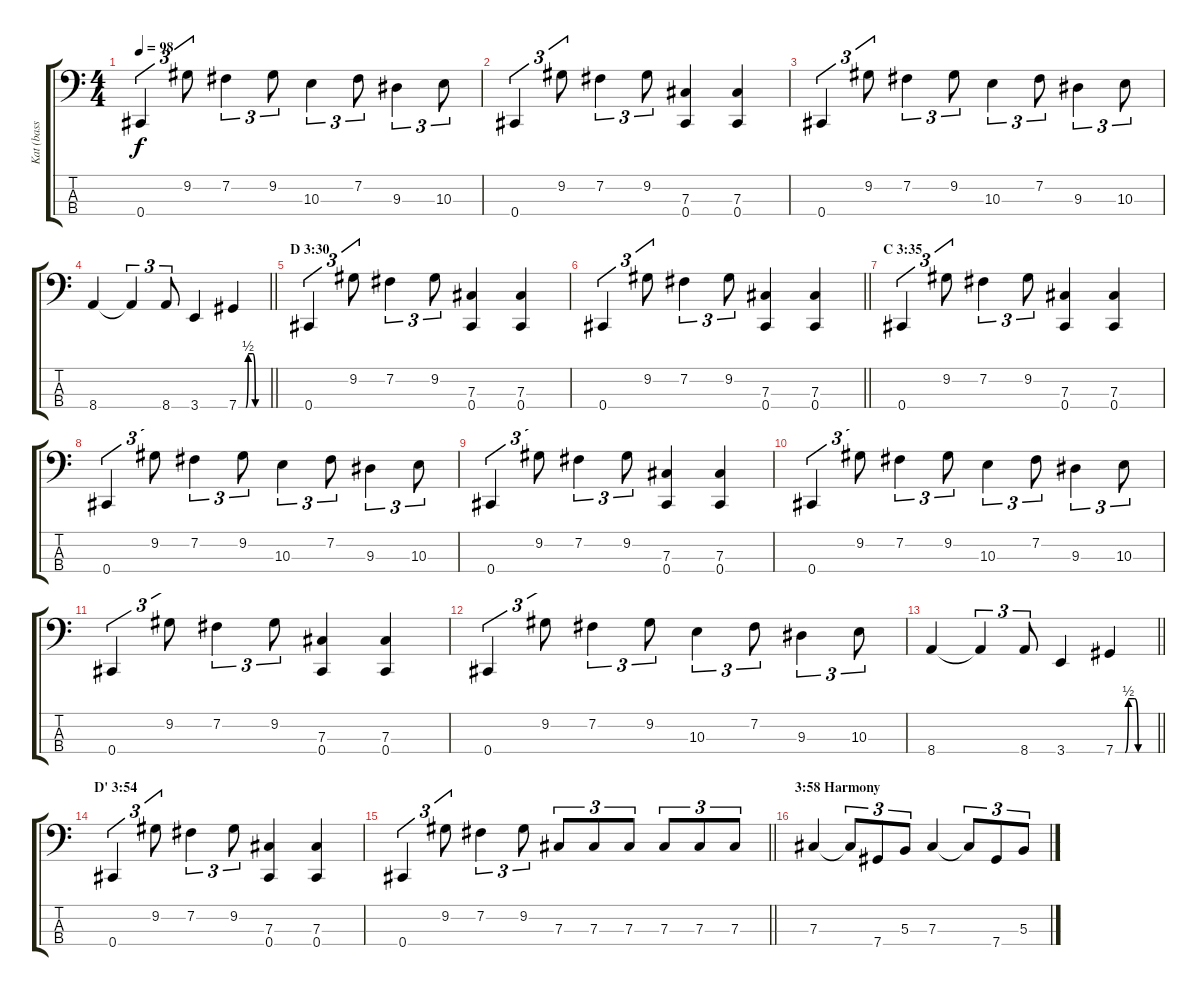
\track ("Kat (bass guitar)" "Kat (bass ") {instrument electricbasspick}
\staff {score tabs}
\tuning (E2 B1 Gb1 Db1) {hide}
\ts (4 4)
\tempo 98
\clef f4
\ks c
0.4.4{tu (3 2) dy f} 9.2.8{tu (3 2)} 7.2.4{tu (3 2)} 9.2.8{tu (3 2)} 10.3.4{tu (3 2)} 7.2.8{tu (3 2)} 9.3.4{tu (3 2)} 10.3.8{tu (3 2)} |
0.4.4{tu (3 2)} 9.2.8{tu (3 2)} 7.2.4{tu (3 2)} 9.2.8{tu (3 2)} (7.3 0.4).4 (7.3 0.4).4 |
0.4.4{tu (3 2)} 9.2.8{tu (3 2)} 7.2.4{tu (3 2)} 9.2.8{tu (3 2)} 10.3.4{tu (3 2)} 7.2.8{tu (3 2)} 9.3.4{tu (3 2)} 10.3.8{tu (3 2)} |
\barLineRight lightlight
8.4.4 8.4{t}.4{tu (3 2)} 8.4.8{tu (3 2)} 3.4.4 7.4{be (custom 0 0 15 0 20 2 30 2 35 0 60 0)}.4 |
\section ("" "D 3:30")
0.4.4{tu (3 2)} 9.2.8{tu (3 2)} 7.2.4{tu (3 2)} 9.2.8{tu (3 2)} (7.3 0.4).4 (7.3 0.4).4 |
\barLineRight lightlight
0.4.4{tu (3 2)} 9.2.8{tu (3 2)} 7.2.4{tu (3 2)} 9.2.8{tu (3 2)} (7.3 0.4).4 (7.3 0.4).4 |
\section ("" "C 3:35")
0.4.4{tu (3 2)} 9.2.8{tu (3 2)} 7.2.4{tu (3 2)} 9.2.8{tu (3 2)} (7.3 0.4).4 (7.3 0.4).4 |
0.4.4{tu (3 2)} 9.2.8{tu (3 2)} 7.2.4{tu (3 2)} 9.2.8{tu (3 2)} 10.3.4{tu (3 2)} 7.2.8{tu (3 2)} 9.3.4{tu (3 2)} 10.3.8{tu (3 2)} |
0.4.4{tu (3 2)} 9.2.8{tu (3 2)} 7.2.4{tu (3 2)} 9.2.8{tu (3 2)} (7.3 0.4).4 (7.3 0.4).4 |
0.4.4{tu (3 2)} 9.2.8{tu (3 2)} 7.2.4{tu (3 2)} 9.2.8{tu (3 2)} 10.3.4{tu (3 2)} 7.2.8{tu (3 2)} 9.3.4{tu (3 2)} 10.3.8{tu (3 2)} |
0.4.4{tu (3 2)} 9.2.8{tu (3 2)} 7.2.4{tu (3 2)} 9.2.8{tu (3 2)} (7.3 0.4).4 (7.3 0.4).4 |
0.4.4{tu (3 2)} 9.2.8{tu (3 2)} 7.2.4{tu (3 2)} 9.2.8{tu (3 2)} 10.3.4{tu (3 2)} 7.2.8{tu (3 2)} 9.3.4{tu (3 2)} 10.3.8{tu (3 2)} |
\barLineRight lightlight
8.4.4 8.4{t}.4{tu (3 2)} 8.4.8{tu (3 2)} 3.4.4 7.4{be (custom 0 0 15 0 20 2 30 2 35 0 60 0)}.4 |
\section ("" "D' 3:54")
0.4.4{tu (3 2)} 9.2.8{tu (3 2)} 7.2.4{tu (3 2)} 9.2.8{tu (3 2)} (7.3 0.4).4 (7.3 0.4).4 |
\barLineRight lightlight
0.4.4{tu (3 2)} 9.2.8{tu (3 2)} 7.2.4{tu (3 2)} 9.2.8{tu (3 2)} 7.3.8{tu (3 2)} 7.3.8{tu (3 2)} 7.3.8{tu (3 2)} 7.3.8{tu (3 2)} 7.3.8{tu (3 2)} 7.3.8{tu (3 2)} |
\section ("" "3:58 Harmony")
7.3.4 7.3{t}.8{tu (3 2)} 7.4.8{tu (3 2)} 5.3.8{tu (3 2)} 7.3.4 7.3{t}.8{tu (3 2)} 7.4.8{tu (3 2)} 5.3.8{tu (3 2)}
